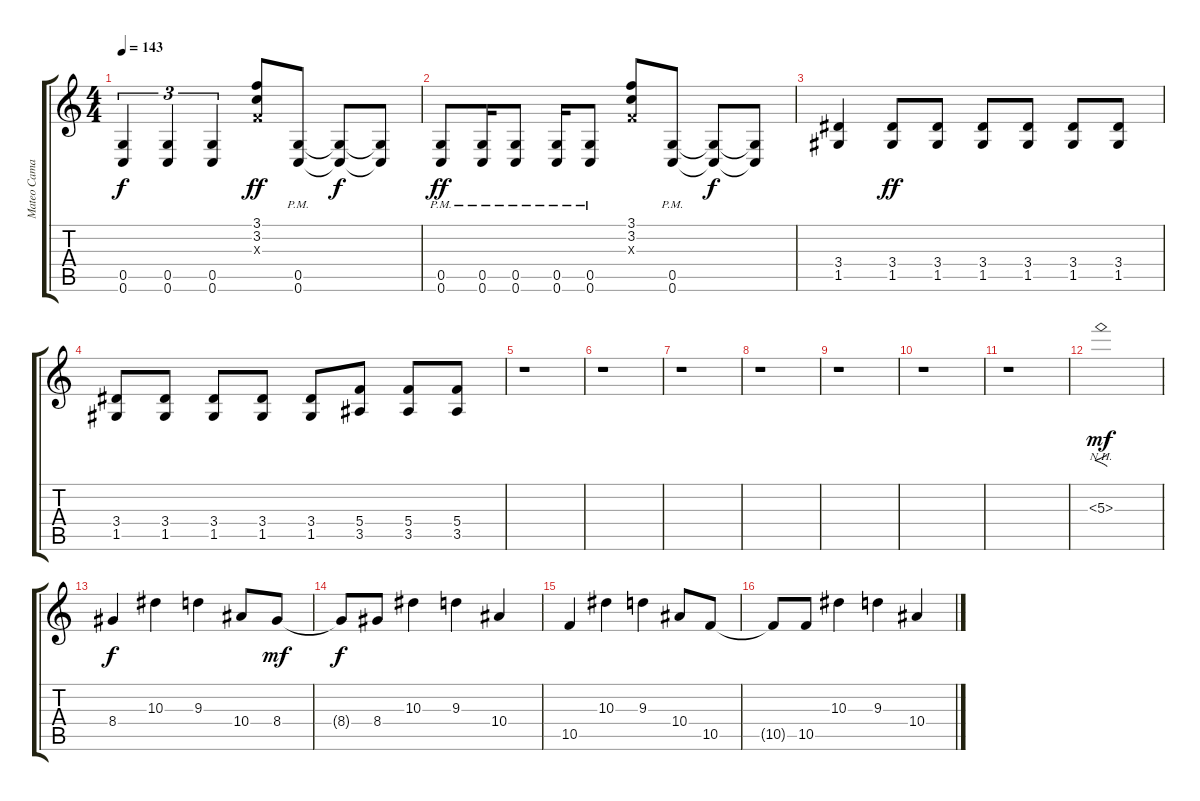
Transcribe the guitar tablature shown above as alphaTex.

\track ("Mateo Camargo" "Mateo Cama") {instrument distortionguitar}
\staff {score tabs}
\tuning (D4 A3 F3 C3 G2 C2) {hide}
\ts (4 4)
\tempo 143
\clef g2
\ks c
(0.5 0.6).4{tu (3 2) dy f} (0.5 0.6).4{tu (3 2)} (0.5 0.6).4{tu (3 2)} (3.1 3.2 0.3{x}).8{dy ff} (0.5{pm} 0.6{pm}).8 (0.5{t} 0.6{t}).8{dy f} (0.5{t} 0.6{t}).8 |
(0.5{pm} 0.6{pm}).8{dy ff} (0.5{pm} 0.6{pm}).16 (0.5{pm} 0.6{pm}).8 (0.5{pm} 0.6{pm}).16 (0.5{pm} 0.6{pm}).8 (3.1 3.2 0.3{x}).8 (0.5{pm} 0.6{pm}).8 (0.5{t} 0.6{t}).8{dy f} (0.5{t} 0.6{t}).8 |
(3.4 1.5).4 (3.4 1.5).8{dy ff} (3.4 1.5).8 (3.4 1.5).8 (3.4 1.5).8 (3.4 1.5).8 (3.4 1.5).8 |
(3.4 1.5).8 (3.4 1.5).8 (3.4 1.5).8 (3.4 1.5).8 (3.4 1.5).8 (5.4 3.5).8 (5.4 3.5).8 (5.4 3.5).8 |
r.1 |
r.1 |
r.1 |
r.1 |
r.1 |
r.1 |
r.1 |
5.3{nh}.1{f dy mf} |
8.4.4{dy f} 10.3.4 9.3.4 10.4.8 8.4.8{dy mf} |
8.4{t}.8{dy f} 8.4.8 10.3.4 9.3.4 10.4.4 |
10.5.4 10.3.4 9.3.4 10.4.8 10.5.8 |
10.5{t}.8 10.5.8 10.3.4 9.3.4 10.4.4
